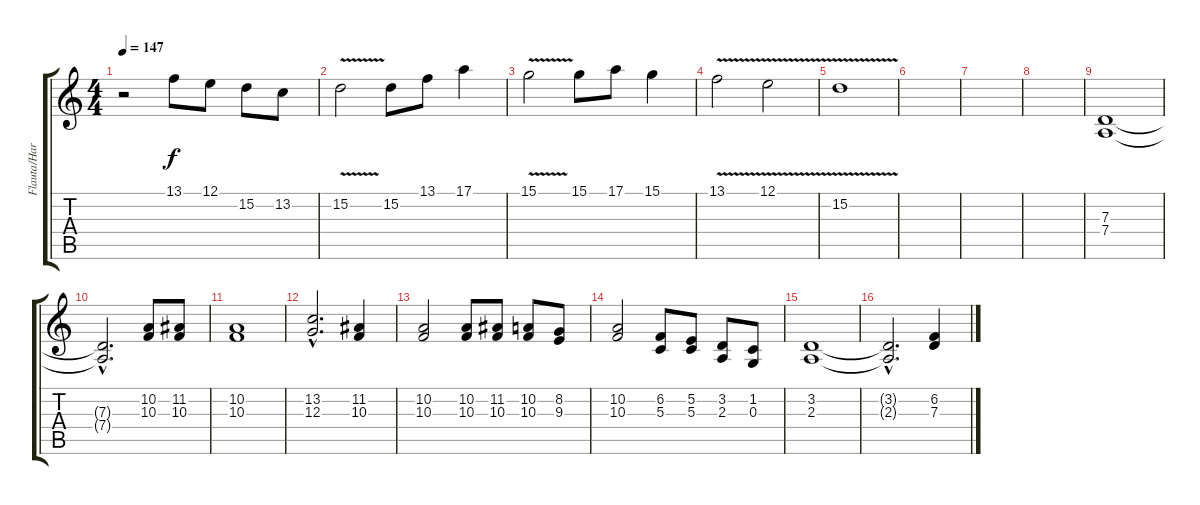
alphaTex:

\track ("Flauta/Harmonika/Tuba" "Flauta/Har") {instrument flute}
\staff {score tabs}
\tuning (E4 B3 G3 D3 A2 E2) {hide}
\ts (4 4)
\tempo 147
\clef g2
\ks c
r.2{dy f} 13.1.8{volume 12} 12.1.8 15.2.8 13.2.8 |
15.2{v}.2 15.2.8 13.1.8 17.1.4 |
15.1{v}.2 15.1.8 17.1.8 15.1.4 |
13.1{v}.2 12.1{v}.2 |
15.2{v}.1 |
|
|
|
(7.3 7.4).1{volume 11 instrument harmonica} |
(7.3{hac t} 7.4{hac t}).2{d} (10.2 10.3).8 (11.2 10.3).8 |
(10.2 10.3).1 |
(13.2{hac} 12.3{hac}).2{d} (11.2 10.3).4 |
(10.2 10.3).2 (10.2 10.3).8 (11.2 10.3).8 (10.2 10.3).8 (8.2 9.3).8 |
(10.2 10.3).2 (6.2 5.3).8 (5.2 5.3).8 (3.2 2.3).8 (1.2 0.3).8 |
(3.2 2.3).1 |
(3.2{hac t} 2.3{hac t}).2{d} (6.2 7.3).4
